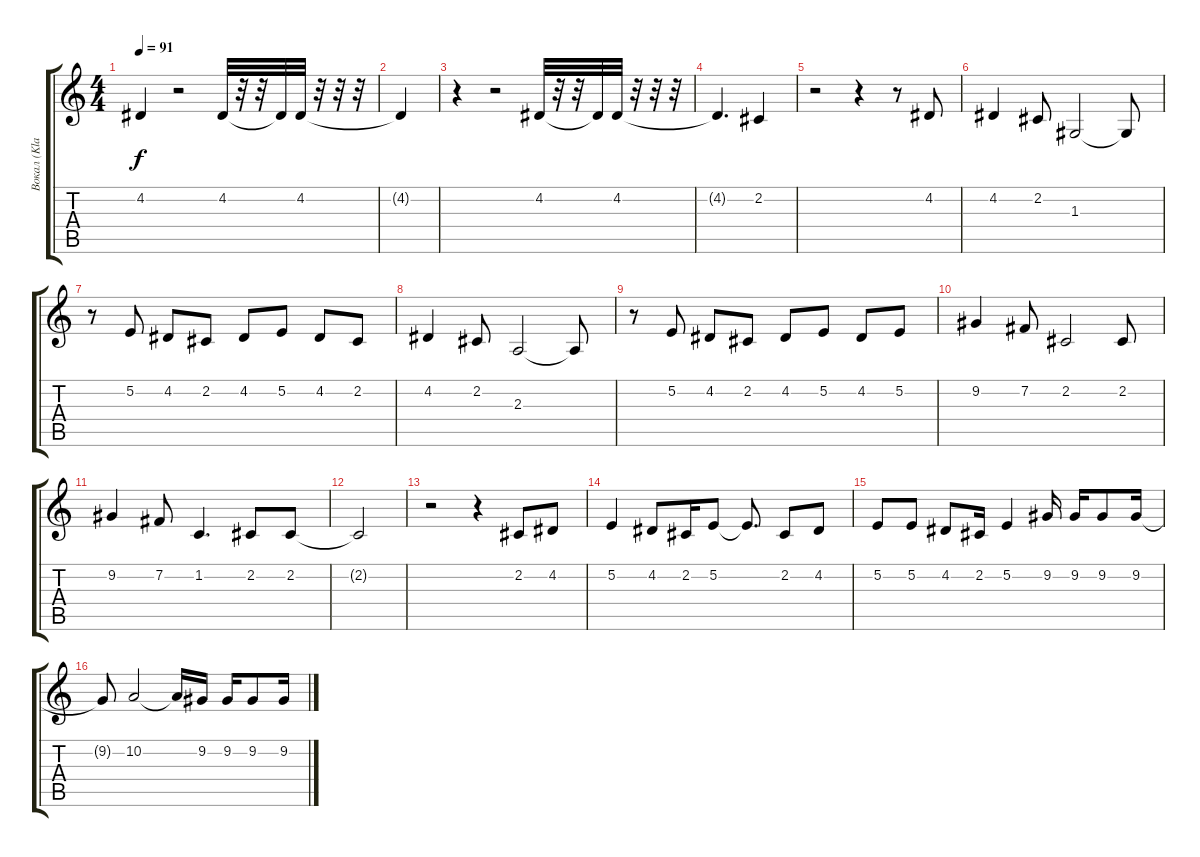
\track ("Вокал (Klaus Meine)" "Вокал (Kla") {instrument violin}
\staff {score tabs}
\tuning (E4 B3 G3 D3 A2 E2) {hide}
\ts (4 4)
\tempo 91
\clef g2
\ks c
4.2{t}.4{dy f} r.2 4.2.32 r.32 r.32 4.2{t}.32 4.2.32 r.32 r.32 r.32 |
4.2{t}.4 |
r.4 r.2 4.2.32 r.32 r.32 4.2{t}.32 4.2.32 r.32 r.32 r.32 |
4.2{t}.4{d} 2.2.4 |
r.2 r.4 r.8 4.2.8 |
4.2.4 2.2.8 1.3.2 1.3{t}.8 |
r.8 5.2.8 4.2.8 2.2.8 4.2.8 5.2.8 4.2.8 2.2.8 |
4.2.4 2.2.8 2.3.2 2.3{t}.8 |
r.8 5.2.8 4.2.8 2.2.8 4.2.8 5.2.8 4.2.8 5.2.8 |
9.2.4 7.2.8 2.2.2 2.2.8 |
9.2.4 7.2.8 1.2.4{d} 2.2.8 2.2.8 |
2.2{t}.2 |
r.2 r.4 2.2.8 4.2.8 |
5.2.4 4.2.8 2.2.16 5.2.8 5.2{t}.8{d} 2.2.8 4.2.8 |
5.2.8 5.2.8 4.2.8 2.2.16 5.2.4 9.2.16 9.2.16 9.2.8 9.2.16 |
9.2{t}.8 10.2.2 10.2{t}.16 9.2.16 9.2.16 9.2.8 9.2.16
